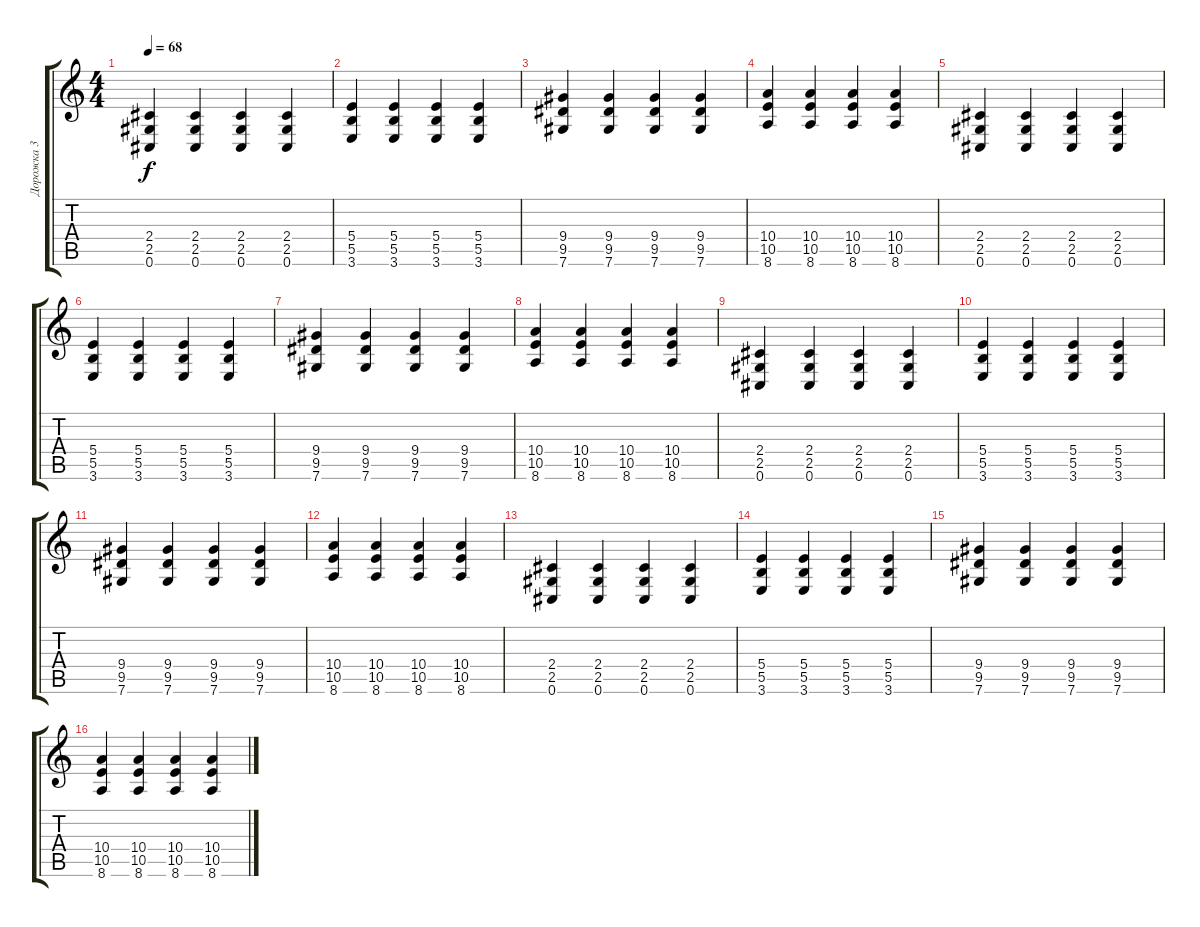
\track ("Дорожка 3" "Дорожка 3") {instrument electricguitarclean}
\staff {score tabs}
\tuning (Db4 Ab3 E3 B2 Gb2 Db2) {hide}
\ts (4 4)
\tempo 68
\clef g2
\ks c
(2.4 2.5 0.6).4{dy f} (2.4 2.5 0.6).4 (2.4 2.5 0.6).4 (2.4 2.5 0.6).4 |
(5.4 5.5 3.6).4 (5.4 5.5 3.6).4 (5.4 5.5 3.6).4 (5.4 5.5 3.6).4 |
(9.4 9.5 7.6).4 (9.4 9.5 7.6).4 (9.4 9.5 7.6).4 (9.4 9.5 7.6).4 |
(10.4 10.5 8.6).4 (10.4 10.5 8.6).4 (10.4 10.5 8.6).4 (10.4 10.5 8.6).4 |
(2.4 2.5 0.6).4 (2.4 2.5 0.6).4 (2.4 2.5 0.6).4 (2.4 2.5 0.6).4 |
(5.4 5.5 3.6).4 (5.4 5.5 3.6).4 (5.4 5.5 3.6).4 (5.4 5.5 3.6).4 |
(9.4 9.5 7.6).4 (9.4 9.5 7.6).4 (9.4 9.5 7.6).4 (9.4 9.5 7.6).4 |
(10.4 10.5 8.6).4 (10.4 10.5 8.6).4 (10.4 10.5 8.6).4 (10.4 10.5 8.6).4 |
(2.4 2.5 0.6).4 (2.4 2.5 0.6).4 (2.4 2.5 0.6).4 (2.4 2.5 0.6).4 |
(5.4 5.5 3.6).4 (5.4 5.5 3.6).4 (5.4 5.5 3.6).4 (5.4 5.5 3.6).4 |
(9.4 9.5 7.6).4 (9.4 9.5 7.6).4 (9.4 9.5 7.6).4 (9.4 9.5 7.6).4 |
(10.4 10.5 8.6).4 (10.4 10.5 8.6).4 (10.4 10.5 8.6).4 (10.4 10.5 8.6).4 |
(2.4 2.5 0.6).4 (2.4 2.5 0.6).4 (2.4 2.5 0.6).4 (2.4 2.5 0.6).4 |
(5.4 5.5 3.6).4 (5.4 5.5 3.6).4 (5.4 5.5 3.6).4 (5.4 5.5 3.6).4 |
(9.4 9.5 7.6).4 (9.4 9.5 7.6).4 (9.4 9.5 7.6).4 (9.4 9.5 7.6).4 |
(10.4 10.5 8.6).4 (10.4 10.5 8.6).4 (10.4 10.5 8.6).4 (10.4 10.5 8.6).4
